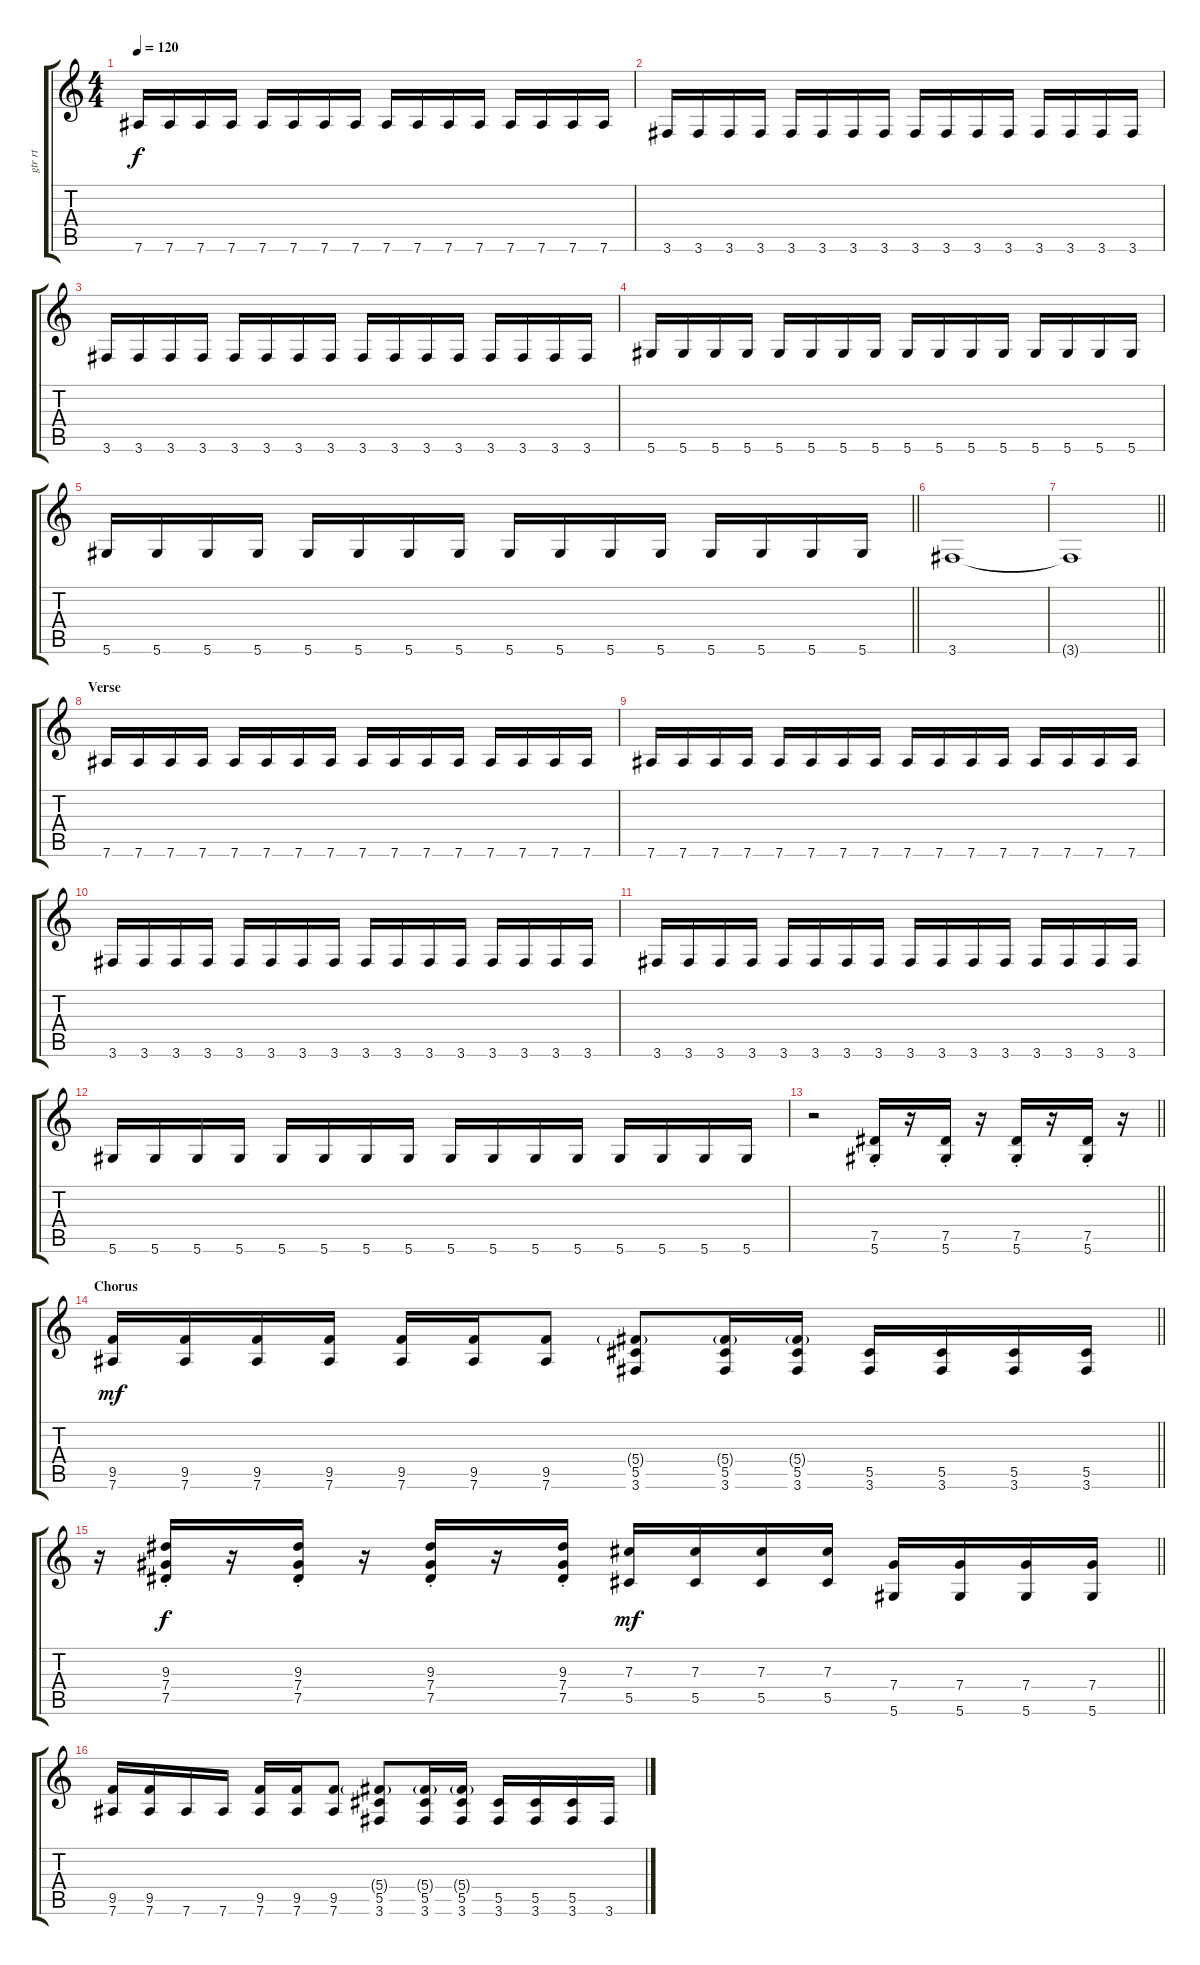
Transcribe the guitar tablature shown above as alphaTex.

\track ("gtr rt" "gtr rt") {instrument overdrivenguitar}
\staff {score tabs}
\tuning (Eb4 Bb3 Gb3 Db3 Ab2 Eb2) {hide}
\ts (4 4)
\tempo 120
\clef g2
\ks c
7.6.16{dy f} 7.6.16 7.6.16 7.6.16 7.6.16 7.6.16 7.6.16 7.6.16 7.6.16 7.6.16 7.6.16 7.6.16 7.6.16 7.6.16 7.6.16 7.6.16 |
3.6.16 3.6.16 3.6.16 3.6.16 3.6.16 3.6.16 3.6.16 3.6.16 3.6.16 3.6.16 3.6.16 3.6.16 3.6.16 3.6.16 3.6.16 3.6.16 |
3.6.16 3.6.16 3.6.16 3.6.16 3.6.16 3.6.16 3.6.16 3.6.16 3.6.16 3.6.16 3.6.16 3.6.16 3.6.16 3.6.16 3.6.16 3.6.16 |
5.6.16 5.6.16 5.6.16 5.6.16 5.6.16 5.6.16 5.6.16 5.6.16 5.6.16 5.6.16 5.6.16 5.6.16 5.6.16 5.6.16 5.6.16 5.6.16 |
\barLineRight lightlight
5.6.16 5.6.16 5.6.16 5.6.16 5.6.16 5.6.16 5.6.16 5.6.16 5.6.16 5.6.16 5.6.16 5.6.16 5.6.16 5.6.16 5.6.16 5.6.16 |
3.6.1 |
\barLineRight lightlight
3.6{t}.1 |
\section ("" "Verse")
7.6.16 7.6.16 7.6.16 7.6.16 7.6.16 7.6.16 7.6.16 7.6.16 7.6.16 7.6.16 7.6.16 7.6.16 7.6.16 7.6.16 7.6.16 7.6.16 |
7.6.16 7.6.16 7.6.16 7.6.16 7.6.16 7.6.16 7.6.16 7.6.16 7.6.16 7.6.16 7.6.16 7.6.16 7.6.16 7.6.16 7.6.16 7.6.16 |
3.6.16 3.6.16 3.6.16 3.6.16 3.6.16 3.6.16 3.6.16 3.6.16 3.6.16 3.6.16 3.6.16 3.6.16 3.6.16 3.6.16 3.6.16 3.6.16 |
3.6.16 3.6.16 3.6.16 3.6.16 3.6.16 3.6.16 3.6.16 3.6.16 3.6.16 3.6.16 3.6.16 3.6.16 3.6.16 3.6.16 3.6.16 3.6.16 |
5.6.16 5.6.16 5.6.16 5.6.16 5.6.16 5.6.16 5.6.16 5.6.16 5.6.16 5.6.16 5.6.16 5.6.16 5.6.16 5.6.16 5.6.16 5.6.16 |
\barLineRight lightlight
r.2 (7.5{st} 5.6{st}).16 r.16 (7.5{st} 5.6{st}).16 r.16 (7.5{st} 5.6{st}).16 r.16 (7.5{st} 5.6{st}).16 r.16 |
\section ("" "Chorus")
\barLineRight lightlight
(9.5 7.6).16{dy mf} (9.5 7.6).16 (9.5 7.6).16 (9.5 7.6).16 (9.5 7.6).16 (9.5 7.6).16 (9.5 7.6).8 (5.4{g} 5.5 3.6).8 (5.4{g} 5.5 3.6).16 (5.4{g} 5.5 3.6).16 (5.5 3.6).16 (5.5 3.6).16 (5.5 3.6).16 (5.5 3.6).16 |
\barLineRight lightlight
r.16 (9.3{st} 7.4{st} 7.5{st}).16{dy f} r.16 (9.3{st} 7.4{st} 7.5{st}).16 r.16 (9.3{st} 7.4{st} 7.5{st}).16 r.16 (9.3{st} 7.4{st} 7.5{st}).16 (7.3 5.5).16{dy mf} (7.3 5.5).16 (7.3 5.5).16 (7.3 5.5).16 (7.4 5.6).16 (7.4 5.6).16 (7.4 5.6).16 (7.4 5.6).16 |
(9.5 7.6).16 (9.5 7.6).16 7.6.16 7.6.16 (9.5 7.6).16 (9.5 7.6).16 (9.5 7.6).8 (5.4{g} 5.5 3.6).8 (5.4{g} 5.5 3.6).16 (5.4{g} 5.5 3.6).16 (5.5 3.6).16 (5.5 3.6).16 (5.5 3.6).16 3.6.16
